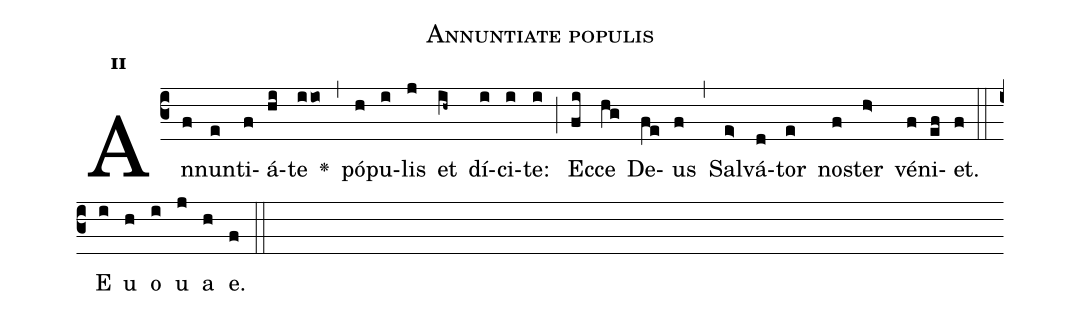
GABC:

name:Annuntiate populis;
office-part:Antiphona;
mode:2;
%%
initial-style: 1;
name: Annuntiate populis
book: Antiphonae & Responsoria/Tomus I, p. 7;
occasion: Hebdomada I Adventus Dominica;
office-part: Vesperae I Ant 1;
user-notes: ;
commentary: ;
annotation: 2*a;
centering-scheme: english;
fontsize: 12;
font: OFLSortsMillGoudy;
height: 11;
width: 4.5;
%%
(c3)An(f)nun(e)ti(f)á(hi)te(iio) <v>\greheightstar</v>(,) pó(h)pu(i)lis(j) et(ih~) dí(i)ci(i)te:(i) (;) Ec(fi)ce(hg) De(fe)us(f) (,) Sal(e>)vá(d)tor(e) no(f)ster(h>) vé(f)ni(ef)et.(f) (::)
E(i) u(h) o(i) u(j) a(h) e.(f) (::)
